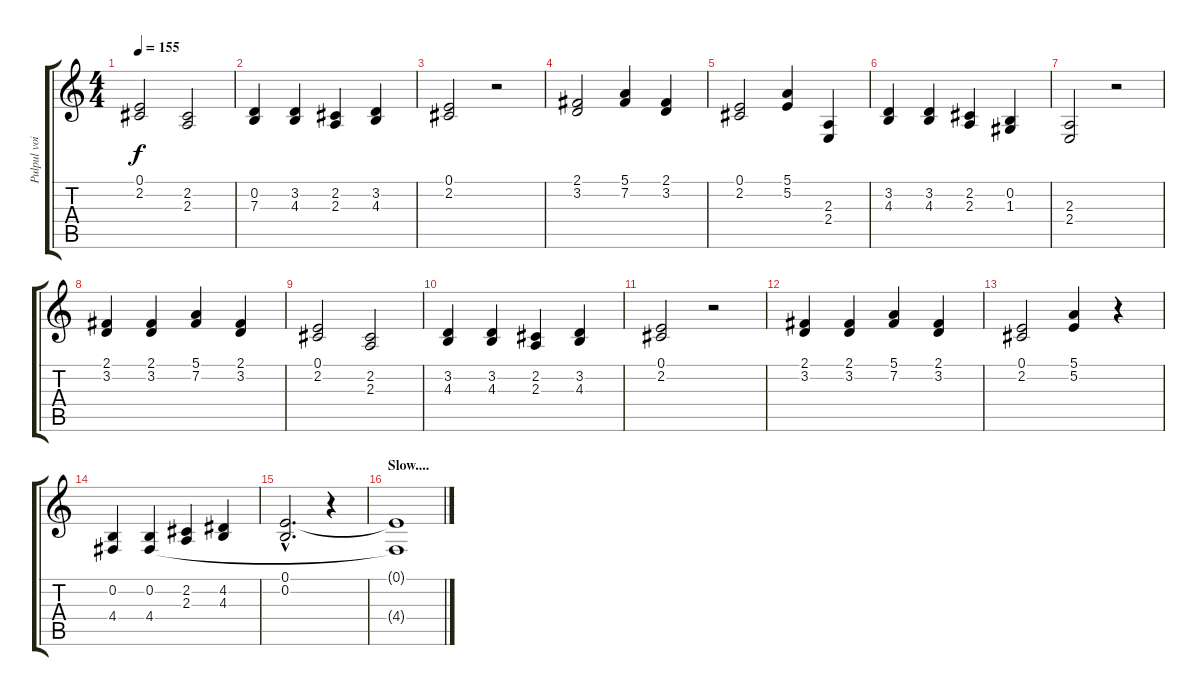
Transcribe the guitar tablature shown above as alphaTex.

\track ("Pulpul voix" "Pulpul voi") {instrument clarinet}
\staff {score tabs}
\tuning (E4 B3 G3 D3 A2 E2) {hide}
\ts (4 4)
\tempo 155
\clef g2
\ks c
(0.1 2.2).2{dy f} (2.2 2.3).2 |
(0.2 7.3).4 (3.2 4.3).4 (2.2 2.3).4 (3.2 4.3).4 |
(0.1 2.2).2 r.2 |
(2.1 3.2).2 (5.1 7.2).4 (2.1 3.2).4 |
(0.1 2.2).2 (5.1 5.2).4 (2.3 2.4).4 |
(3.2 4.3).4 (3.2 4.3).4 (2.2 2.3).4 (0.2 1.3).4 |
(2.3 2.4).2 r.2 |
(2.1 3.2).4 (2.1 3.2).4 (5.1 7.2).4 (2.1 3.2).4 |
(0.1 2.2).2 (2.2 2.3).2 |
(3.2 4.3).4 (3.2 4.3).4 (2.2 2.3).4 (3.2 4.3).4 |
(0.1 2.2).2 r.2 |
(2.1 3.2).4 (2.1 3.2).4 (5.1 7.2).4 (2.1 3.2).4 |
(0.1 2.2).2 (5.1 5.2).4 r.4 |
(0.2 4.4).4 (0.2 4.4).4 (2.2 2.3).4 (4.2 4.3).4 |
(0.1{hac} 0.2{hac}).2{d} r.4 |
\section ("" "Slow....")
(0.1{t} 4.4{t}).1{volume 0}
